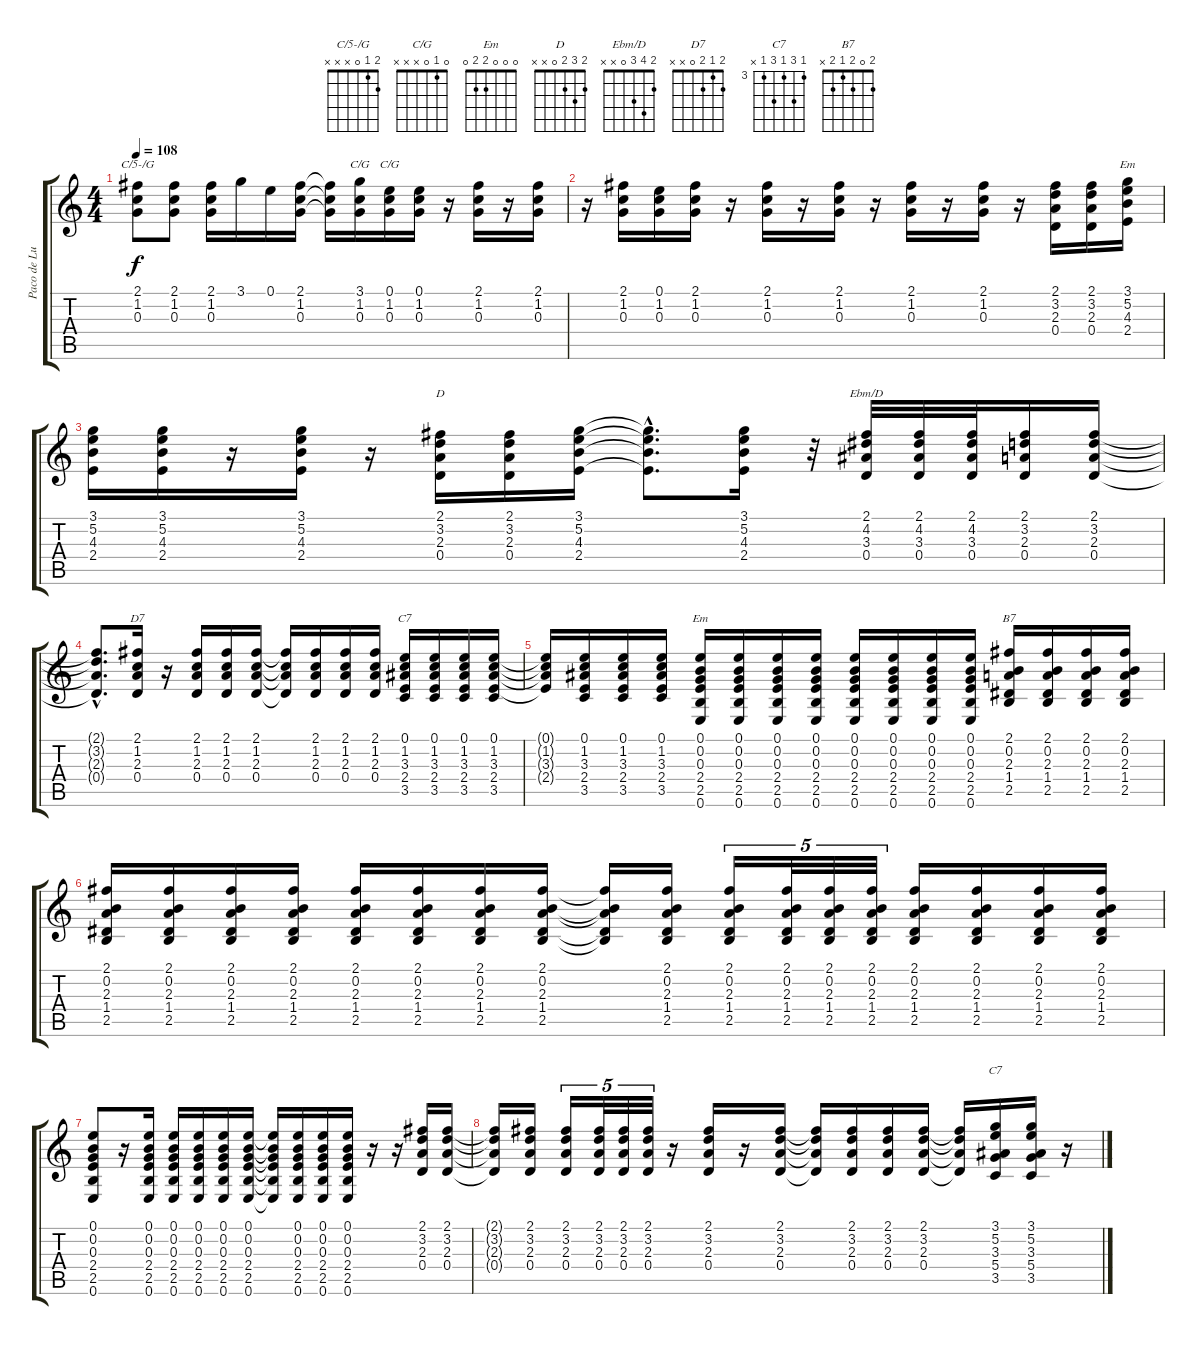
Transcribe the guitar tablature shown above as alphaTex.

\track ("Paco de Lucia" "Paco de Lu") {instrument acousticguitarnylon}
\staff {score tabs}
\tuning (E4 B3 G3 D3 A2 E2) {hide}
\chord ("C/5-/G" 2 1 0 x x x)
\chord ("C/G" 3 1 0 x x x)
\chord ("C/G" 0 1 0 x x x)
\chord ("Em" 3 5 4 2 x x)
\chord ("D" 2 3 2 0 x x)
\chord ("Ebm/D" 2 4 3 0 x x)
\chord ("D7" 2 1 2 0 x x)
\chord ("C7" 0 1 3 2 3 x)
\chord ("Em" 0 0 0 2 2 0)
\chord ("B7" 2 0 2 1 2 x)
\chord ("C7" 3 5 3 5 3 x) {firstfret 3}
\ts (4 4)
\tempo 108
\clef g2
\ks c
(2.1 1.2 0.3).8{ch "C/5-/G" dy f volume 13} (2.1 1.2 0.3).8 (2.1 1.2 0.3).16 3.1.16 0.1.16 (2.1 1.2 0.3).16 (2.1{t} 1.2{t} 0.3{t}).16 (3.1 1.2 0.3).16{ch "C/G"} (0.1 1.2 0.3).16{ch "C/G"} (0.1 1.2 0.3).16 r.16 (2.1 1.2 0.3).16 r.16 (2.1 1.2 0.3).16 |
r.16{volume 13} (2.1 1.2 0.3).16 (0.1 1.2 0.3).16 (2.1 1.2 0.3).16 r.16 (2.1 1.2 0.3).16 r.16 (2.1 1.2 0.3).16 r.16 (2.1 1.2 0.3).16 r.16 (2.1 1.2 0.3).16 r.16 (2.1 3.2 2.3 0.4).16 (2.1 3.2 2.3 0.4).16 (3.1 5.2 4.3 2.4).16{ch "Em"} |
(3.1 5.2 4.3 2.4).16{volume 13} (3.1 5.2 4.3 2.4).16 r.16 (3.1 5.2 4.3 2.4).16 r.16 (2.1 3.2 2.3 0.4).16{ch "D"} (2.1 3.2 2.3 0.4).16 (3.1 5.2 4.3 2.4).16 (3.1{hac t} 5.2{hac t} 4.3{hac t} 2.4{hac t}).8{d} (3.1 5.2 4.3 2.4).16 r.32 (2.1 4.2 3.3 0.4).32{ch "Ebm/D"} (2.1 4.2 3.3 0.4).32 (2.1 4.2 3.3 0.4).32 (2.1 3.2 2.3 0.4).16 (2.1 3.2 2.3 0.4).16 |
(2.1{hac t} 3.2{hac t} 2.3{hac t} 0.4{hac t}).8{d volume 11} (2.1 1.2 2.3 0.4).16{ch "D7"} r.16 (2.1 1.2 2.3 0.4).16 (2.1 1.2 2.3 0.4).16 (2.1 1.2 2.3 0.4).16 (2.1{t} 1.2{t} 2.3{t} 0.4{t}).16 (2.1 1.2 2.3 0.4).16 (2.1 1.2 2.3 0.4).16 (2.1 1.2 2.3 0.4).16 (0.1 1.2 3.3 2.4 3.5).16{ch "C7"} (0.1 1.2 3.3 2.4 3.5).16 (0.1 1.2 3.3 2.4 3.5).16 (0.1 1.2 3.3 2.4 3.5).16 |
(0.1{t} 1.2{t} 3.3{t} 2.4{t}).16{volume 12} (0.1 1.2 3.3 2.4 3.5).16 (0.1 1.2 3.3 2.4 3.5).16 (0.1 1.2 3.3 2.4 3.5).16 (0.1 0.2 0.3 2.4 2.5 0.6).16{ch "Em"} (0.1 0.2 0.3 2.4 2.5 0.6).16 (0.1 0.2 0.3 2.4 2.5 0.6).16 (0.1 0.2 0.3 2.4 2.5 0.6).16 (0.1 0.2 0.3 2.4 2.5 0.6).16 (0.1 0.2 0.3 2.4 2.5 0.6).16 (0.1 0.2 0.3 2.4 2.5 0.6).16 (0.1 0.2 0.3 2.4 2.5 0.6).16 (2.1 0.2 2.3 1.4 2.5).16{ch "B7"} (2.1 0.2 2.3 1.4 2.5).16 (2.1 0.2 2.3 1.4 2.5).16 (2.1 0.2 2.3 1.4 2.5).16 |
(2.1 0.2 2.3 1.4 2.5).16{volume 12} (2.1 0.2 2.3 1.4 2.5).16 (2.1 0.2 2.3 1.4 2.5).16 (2.1 0.2 2.3 1.4 2.5).16 (2.1 0.2 2.3 1.4 2.5).16 (2.1 0.2 2.3 1.4 2.5).16 (2.1 0.2 2.3 1.4 2.5).16 (2.1 0.2 2.3 1.4 2.5).16 (2.1{t} 0.2{t} 2.3{t} 1.4{t} 2.5{t}).16 (2.1 0.2 2.3 1.4 2.5).16 (2.1 0.2 2.3 1.4 2.5).16{tu (5 4)} (2.1 0.2 2.3 1.4 2.5).32{tu (5 4)} (2.1 0.2 2.3 1.4 2.5).32{tu (5 4)} (2.1 0.2 2.3 1.4 2.5).32{tu (5 4)} (2.1 0.2 2.3 1.4 2.5).16 (2.1 0.2 2.3 1.4 2.5).16 (2.1 0.2 2.3 1.4 2.5).16 (2.1 0.2 2.3 1.4 2.5).16 |
(0.1 0.2 0.3 2.4 2.5 0.6).8{volume 13} r.16 (0.1 0.2 0.3 2.4 2.5 0.6).16 (0.1 0.2 0.3 2.4 2.5 0.6).16 (0.1 0.2 0.3 2.4 2.5 0.6).16 (0.1 0.2 0.3 2.4 2.5 0.6).16 (0.1 0.2 0.3 2.4 2.5 0.6).16 (0.1{t} 0.2{t} 0.3{t} 2.4{t} 2.5{t} 0.6{t}).16 (0.1 0.2 0.3 2.4 2.5 0.6).16 (0.1 0.2 0.3 2.4 2.5 0.6).16 (0.1 0.2 0.3 2.4 2.5 0.6).16 r.16 r.16 (2.1 3.2 2.3 0.4).16 (2.1 3.2 2.3 0.4).16 |
(2.1{t} 3.2{t} 2.3{t} 0.4{t}).16 (2.1 3.2 2.3 0.4).16{volume 13} (2.1 3.2 2.3 0.4).16{tu (5 4)} (2.1 3.2 2.3 0.4).32{tu (5 4)} (2.1 3.2 2.3 0.4).32{tu (5 4)} (2.1 3.2 2.3 0.4).32{tu (5 4)} r.16 (2.1 3.2 2.3 0.4).16 r.16 (2.1 3.2 2.3 0.4).16 (2.1{t} 3.2{t} 2.3{t} 0.4{t}).16 (2.1 3.2 2.3 0.4).16 (2.1 3.2 2.3 0.4).16 (2.1 3.2 2.3 0.4).16 (2.1{t} 3.2{t} 2.3{t} 0.4{t}).16 (3.1 5.2 3.3 5.4 3.5).16{ch "C7"} (3.1 5.2 3.3 5.4 3.5).16 r.16
